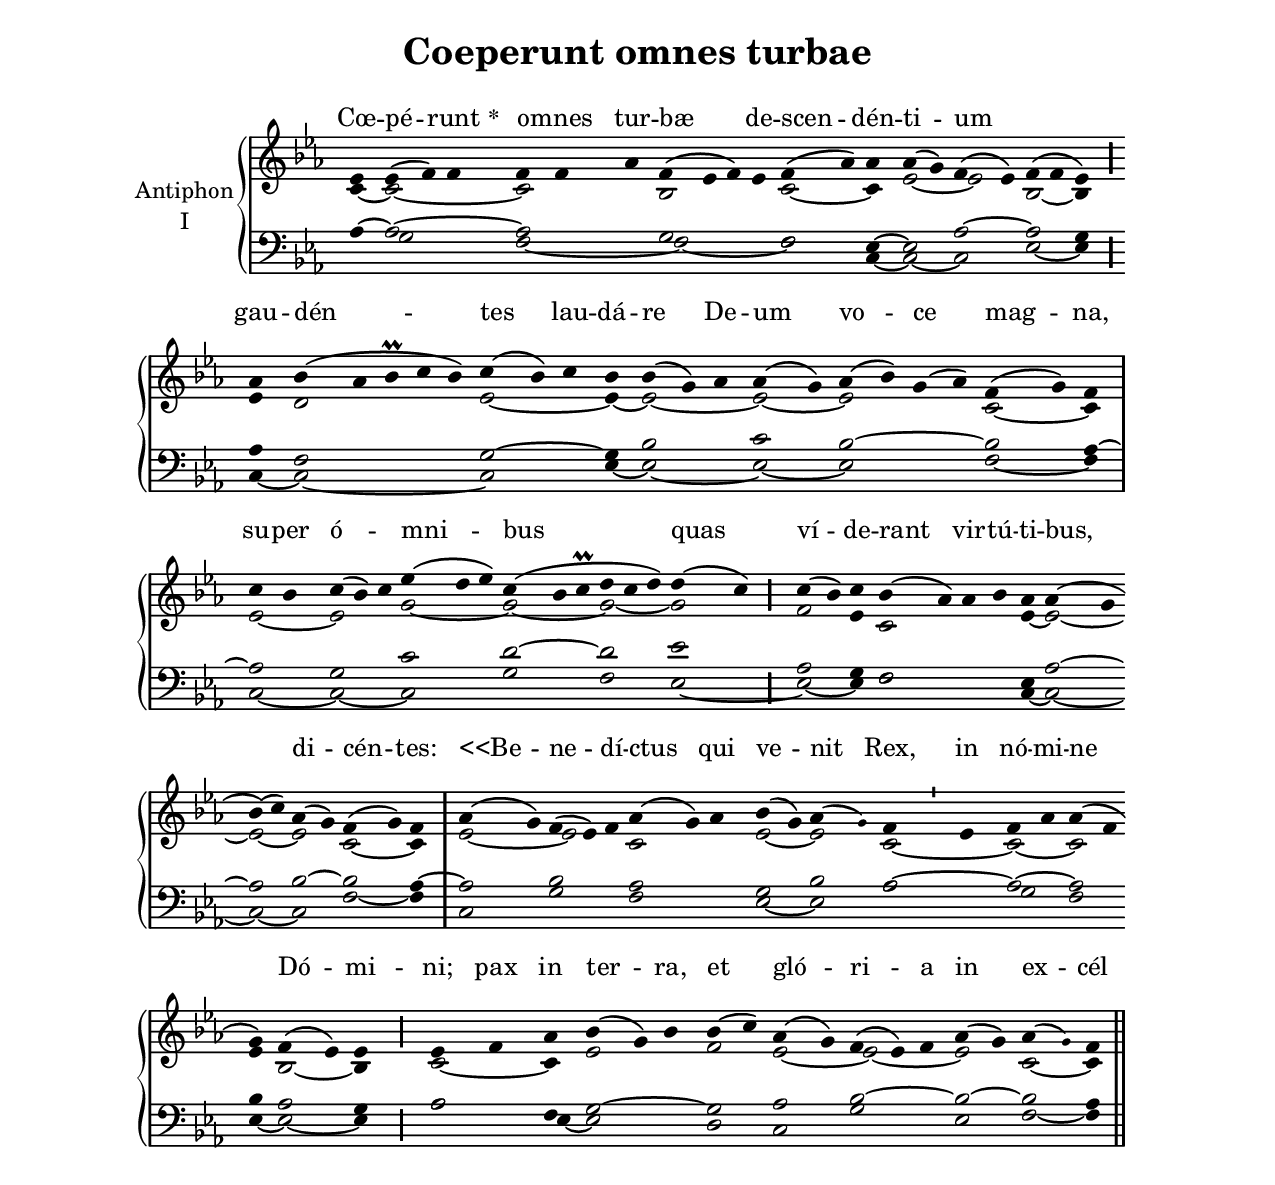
\version "2.18"
\include "gregorian.ly"
\include "noh2.ily"


%Page reference: page i.304
%(volume.page)

global = {
 \key f \dorian
 \cadenzaOn 
}

\header {
  title = \markup \center-column {"Coeperunt omnes turbae" \vspace #1 }
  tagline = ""
  composer = ""
}

\paper {
 #(include-special-characters)
  oddHeaderMarkup = \markup \fill-line {
    \line {}
    \center-column {
      \on-the-fly #first-page     " "
      \on-the-fly #not-first-page "Coeperunt omnes turbae"
    }
    \line { \on-the-fly #print-page-number-check-first \fromproperty #'page:page-number-string }
  }
  evenHeaderMarkup = \markup \fill-line {
    \line { \on-the-fly #print-page-number-check-first \fromproperty #'page:page-number-string }
    \center-column { "Coeperunt omnes turbae" }
    \line {}
  }
}

chantText = \lyricmode {
Cœ -- pé -- runt 
\set stanza = " * " o -- mnes tur -- bæ de -- scen -- dén -- ti -- um _ 
gau -- dén -- tes lau -- dá -- re De -- um vo -- ce mag -- na, 
su -- per ó -- _ mni -- bus 
quas ví -- de -- rant vir -- tú -- ti -- bus, di -- cén -- tes: 
<<Be -- ne -- dí -- ctus qui ve -- nit Rex, in nó -- mi -- ne Dó -- mi -- ni; 
pax in ter -- ra, et gló -- ri -- a in ex -- cél -- sis>>. }

chantMusic = {
\tieDown   ees'4 ees'4 ( f'4) f'4  f'4 f'4 aes'4 f'4 ( ees'4 f'4) ees'4 f'4 ( aes'4) aes'4 aes'4 ( g'4) f'4 ( ees'4) f'4 ( f'4 ees'4) \divisioMaior \forceBreak

 aes'4 bes'4 ( aes'4 bes'\prall c''4 bes'4) c''4 ( bes'4) c''4 bes'4 bes'4 ( g'4) aes'4 aes'4 ( g'4) aes'4 ( bes'4) g'4 ( aes'4) f'4 ( g'4) f'4 \divisioMaxima \forceBreak

 c''4 bes'4 c''4 ( bes'4) c''4 ees''4 ( d''4 ees''4) c''4 ( bes'4 c''\prall d''4 c''4 d''4) d''4 ( c''4) \divisioMaior
 c''4 ( bes'4) c''4 bes'4 ( aes'4) aes'4 bes'4 aes'4 aes'4 ( g'4 \forceBreak
) bes'4 ( c''4) aes'4 ( g'4) f'4 ( g'4) f'4 \divisioMaxima
 aes'4 ( g'4) f'4 ( ees'4) f'4 aes'4 ( g'4) aes'4 bes'4 ( g'4) aes'4 ( \once \tweak #'font-size #-4 g' ) f'4 \divisioMinima
 ees'4 f'4 aes'4 aes'4 ( f'4 \forceBreak
) g'4 f'4 ( ees'4) ees'4 \divisioMaior
 ees'4 f'4 aes'4 bes'4 ( g'4) bes'4 bes'4 ( c''4) aes'4 ( g'4) f'4 ( ees'4) f'4 aes'4 ( g'4) aes'4 ( \once \tweak #'font-size #-4 g' ) f'4 \finalis

}

altoMusic = {
c'4 ~ c'2*3/2 ~ c'2*3/2 bes2*4/2 c'2 ~ c'4 ees'2 ~ ees'2 bes2 ~ bes4 \divisioMaior
ees'4 d'2*5/2 ees'2*3/2 ~ ees'4 ~ ees'2*3/2 ~ ees'2 ~ ees'2*4/2 c'2 ~ c'4 \divisioMaxima
ees'2 ~ ees'2*3/2 g'2*3/2 ~ g'2*3/2 ~ g'2*3/2 ~ g'2 \divisioMaior
f'2 ees'4 c'2*4/2 ees'4 ~ ees'2 ~ ees'2 ~ ees'2 c'2 ~ c'4 \divisioMaxima
ees'2 ~ ees'2*3/2 c'2*3/2 ees'2 ~ ees'2 c'2 ~ c'2 ~ c'2 ees'4 bes2 ~ bes4 \divisioMaior
c'2 ~ c'4 ees'2*3/2 f'2 ees'2 ~ ees'2*3/2 ~ ees'2 c'2 ~ c'4 \finalis
}

tenorMusic = {
aes4 ~ aes2*3/2 ~ aes2*3/2 g2*4/2 f2 ees4 ~ ees2 aes2 ~ aes2 g4 \divisioMaior
aes4 f2*5/2 g2*3/2 ~ g4 bes2*3/2 c'2 bes2*4/2 ~ bes2 aes4 ~ \divisioMaxima
aes2 g2*3/2 c'2*3/2 d'2*3/2 ~ d'2*3/2 ees'2 \divisioMaior
aes2 g4 f2*4/2 ees4 aes2 ~ aes2 bes2 ~ bes2 aes4 ~ \divisioMaxima
aes2 bes2*3/2 aes2*3/2 g2 bes2 aes2 ~ aes2 ~ aes2 bes4 aes2 g4 \divisioMaior
aes2 f4 g2*3/2 ~ g2 aes2 bes2*3/2 ~ bes2 ~ bes2 aes4 \finalis
}

bassMusic = {
r4 g2*3/2 f2*3/2 ~ f2*4/2 ~ f2 c4 ~ c2 ~ c2 ees2 ~ ees4 \divisioMaior
c4 ~ c2*5/2 ~ c2*3/2 ees4 ~ ees2*3/2 ~ ees2 ~ ees2*4/2 f2 ~ f4 \divisioMaxima
c2 ~ c2*3/2 ~ c2*3/2 g2*3/2 f2*3/2 ees2 ~ \divisioMaior
ees2 ~ ees4 f2*4/2 c4 ~ c2 ~ c2 ~ c2 f2 ~ f4 \divisioMaxima
c2 g2*3/2 f2*3/2 ees2 ~ ees2 aes2 g2 f2 ees4 ~ ees2 ~ ees4 \divisioMaior
aes2 ees4 ~ ees2*3/2 d2 c2 g2*3/2 ees2 f2 ~ f4 \finalis
}

voiceLines = {
\voiceLineStyle


}

\score{
  <<
    \new GrandStaff <<
      \set GrandStaff.autoBeaming = ##f
      \set GrandStaff.instrumentName = \markup \center-column {
        "Antiphon"
        "I"
      }
      \new Staff = up <<
        \new Voice = "chant" {
          \voiceOne \global \chantMusic
        }
        \new Voice {
          \voiceTwo \global \altoMusic
        }
      >>

      \new Staff = down <<
        \clef bass
        \new Voice {
          \voiceOne \global \tenorMusic
        }
        \new Voice {
          \voiceTwo \global \bassMusic
        }
	\new Voice {
        \voiceThree \global \voiceLines
        }
      >>
    >>
    \new Lyrics \lyricsto chant {
      \chantText
    }
  >>
  \layout{
  }
  \midi{
    \tempo 4 = 125
  }
}
